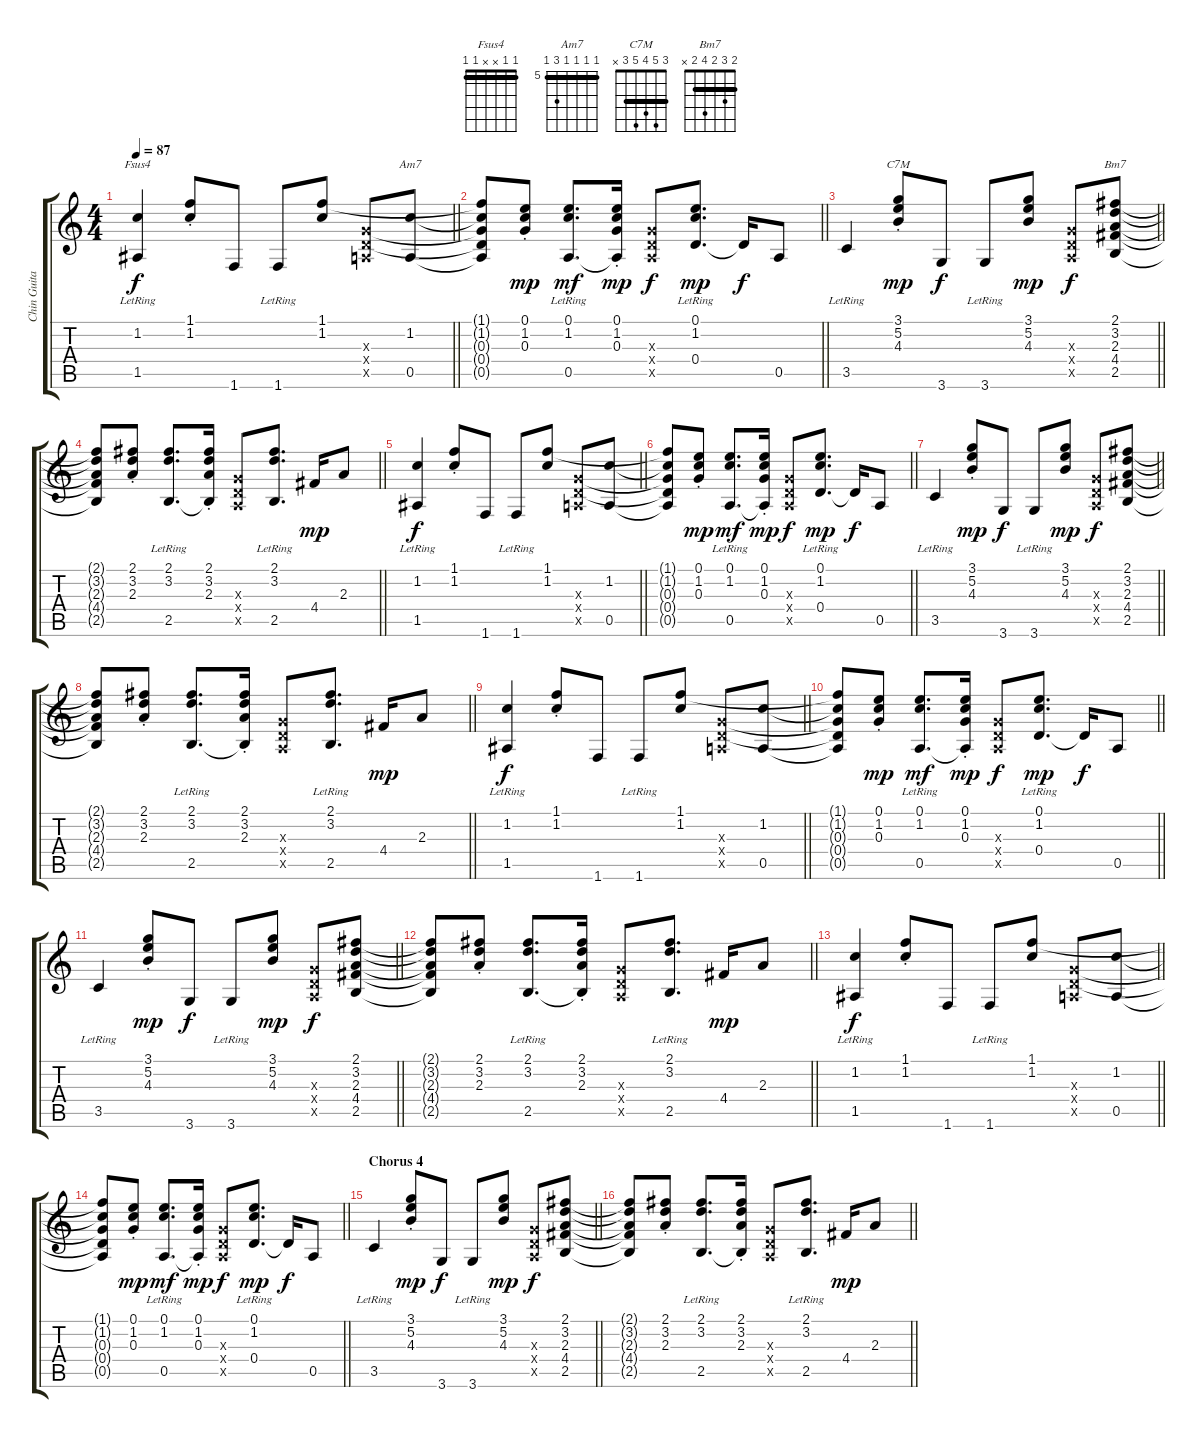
\track ("Chin Guitar" "Chin Guita") {instrument acousticguitarsteel}
\staff {score tabs}
\tuning (E4 B3 G3 D3 A2 E2) {hide}
\chord ("Fsus4" 1 1 x x 1 1) {barre 1}
\chord ("Am7" 5 5 5 5 7 5) {firstfret 5 barre 5}
\chord ("C7M" 3 5 4 5 3 x) {barre 3}
\chord ("Bm7" 2 3 2 4 2 x) {barre 2}
\ts (4 4)
\tempo 87
\clef g2
\barLineRight lightlight
\ks c
(1.2 1.5{lr}).4{ch "Fsus4" dy f} (1.1{st} 1.2{st}).8 1.6.8 1.6{lr}.8 (1.1 1.2).8 (0.3{x} 0.4{x} 0.5{x}).8 (1.2 0.5).8{ch "Am7"} |
\barLineRight lightlight
(1.1{t} 1.2{t} 0.3{t} 0.4{t} 0.5{t}).8 (0.1{st} 1.2{st} 0.3{st}).8{dy mp} (0.1 1.2 0.5{lr}).8{d dy mf} (0.1{st} 1.2{st} 0.3{st} 0.5{t}).16{dy mp} (0.3{x} 0.4{x} 0.5{x}).8{dy f} (0.1{lr} 1.2{lr} 0.4{lr}).8{d dy mp} 0.4{t}.16{dy f} 0.5.8 |
\barLineRight lightlight
3.5{lr}.4 (3.1{st} 5.2{st} 4.3{st}).8{ch "C7M" dy mp} 3.6.8{dy f} 3.6{lr}.8 (3.1 5.2 4.3).8{dy mp} (0.3{x} 0.4{x} 0.5{x}).8{dy f} (2.1 3.2 2.3 4.4 2.5).8{ch "Bm7"} |
\barLineRight lightlight
(2.1{t} 3.2{t} 2.3{t} 4.4{t} 2.5{t}).8 (2.1{st} 3.2{st} 2.3{st}).8 (2.1 3.2 2.5{lr}).8{d} (2.1{st} 3.2{st} 2.3{st} 2.5{t}).16 (0.3{x} 0.4{x} 0.5{x}).8 (2.1 3.2 2.5{lr}).8{d} 4.4.16{dy mp} 2.3.8 |
\barLineRight lightlight
(1.2 1.5{lr}).4{dy f} (1.1{st} 1.2{st}).8 1.6.8 1.6{lr}.8 (1.1 1.2).8 (0.3{x} 0.4{x} 0.5{x}).8 (1.2 0.5).8 |
\barLineRight lightlight
(1.1{t} 1.2{t} 0.3{t} 0.4{t} 0.5{t}).8 (0.1{st} 1.2{st} 0.3{st}).8{dy mp} (0.1 1.2 0.5{lr}).8{d dy mf} (0.1{st} 1.2{st} 0.3{st} 0.5{t}).16{dy mp} (0.3{x} 0.4{x} 0.5{x}).8{dy f} (0.1{lr} 1.2{lr} 0.4{lr}).8{d dy mp} 0.4{t}.16{dy f} 0.5.8 |
\barLineRight lightlight
3.5{lr}.4 (3.1{st} 5.2{st} 4.3{st}).8{dy mp} 3.6.8{dy f} 3.6{lr}.8 (3.1 5.2 4.3).8{dy mp} (0.3{x} 0.4{x} 0.5{x}).8{dy f} (2.1 3.2 2.3 4.4 2.5).8 |
\barLineRight lightlight
(2.1{t} 3.2{t} 2.3{t} 4.4{t} 2.5{t}).8 (2.1{st} 3.2{st} 2.3{st}).8 (2.1 3.2 2.5{lr}).8{d} (2.1{st} 3.2{st} 2.3{st} 2.5{t}).16 (0.3{x} 0.4{x} 0.5{x}).8 (2.1 3.2 2.5{lr}).8{d} 4.4.16{dy mp} 2.3.8 |
\barLineRight lightlight
(1.2 1.5{lr}).4{dy f} (1.1{st} 1.2{st}).8 1.6.8 1.6{lr}.8 (1.1 1.2).8 (0.3{x} 0.4{x} 0.5{x}).8 (1.2 0.5).8 |
\barLineRight lightlight
(1.1{t} 1.2{t} 0.3{t} 0.4{t} 0.5{t}).8 (0.1{st} 1.2{st} 0.3{st}).8{dy mp} (0.1 1.2 0.5{lr}).8{d dy mf} (0.1{st} 1.2{st} 0.3{st} 0.5{t}).16{dy mp} (0.3{x} 0.4{x} 0.5{x}).8{dy f} (0.1{lr} 1.2{lr} 0.4{lr}).8{d dy mp} 0.4{t}.16{dy f} 0.5.8 |
\barLineRight lightlight
3.5{lr}.4 (3.1{st} 5.2{st} 4.3{st}).8{dy mp} 3.6.8{dy f} 3.6{lr}.8 (3.1 5.2 4.3).8{dy mp} (0.3{x} 0.4{x} 0.5{x}).8{dy f} (2.1 3.2 2.3 4.4 2.5).8 |
\barLineRight lightlight
(2.1{t} 3.2{t} 2.3{t} 4.4{t} 2.5{t}).8 (2.1{st} 3.2{st} 2.3{st}).8 (2.1 3.2 2.5{lr}).8{d} (2.1{st} 3.2{st} 2.3{st} 2.5{t}).16 (0.3{x} 0.4{x} 0.5{x}).8 (2.1 3.2 2.5{lr}).8{d} 4.4.16{dy mp} 2.3.8 |
\barLineRight lightlight
(1.2 1.5{lr}).4{dy f} (1.1{st} 1.2{st}).8 1.6.8 1.6{lr}.8 (1.1 1.2).8 (0.3{x} 0.4{x} 0.5{x}).8 (1.2 0.5).8 |
\barLineRight lightlight
(1.1{t} 1.2{t} 0.3{t} 0.4{t} 0.5{t}).8 (0.1{st} 1.2{st} 0.3{st}).8{dy mp} (0.1 1.2 0.5{lr}).8{d dy mf} (0.1{st} 1.2{st} 0.3{st} 0.5{t}).16{dy mp} (0.3{x} 0.4{x} 0.5{x}).8{dy f} (0.1{lr} 1.2{lr} 0.4{lr}).8{d dy mp} 0.4{t}.16{dy f} 0.5.8 |
\section ("" "Chorus 4")
\barLineRight lightlight
3.5{lr}.4 (3.1{st} 5.2{st} 4.3{st}).8{dy mp} 3.6.8{dy f} 3.6{lr}.8 (3.1 5.2 4.3).8{dy mp} (0.3{x} 0.4{x} 0.5{x}).8{dy f} (2.1 3.2 2.3 4.4 2.5).8 |
\barLineRight lightlight
(2.1{t} 3.2{t} 2.3{t} 4.4{t} 2.5{t}).8 (2.1{st} 3.2{st} 2.3{st}).8 (2.1 3.2 2.5{lr}).8{d} (2.1{st} 3.2{st} 2.3{st} 2.5{t}).16 (0.3{x} 0.4{x} 0.5{x}).8 (2.1 3.2 2.5{lr}).8{d} 4.4.16{dy mp} 2.3.8
